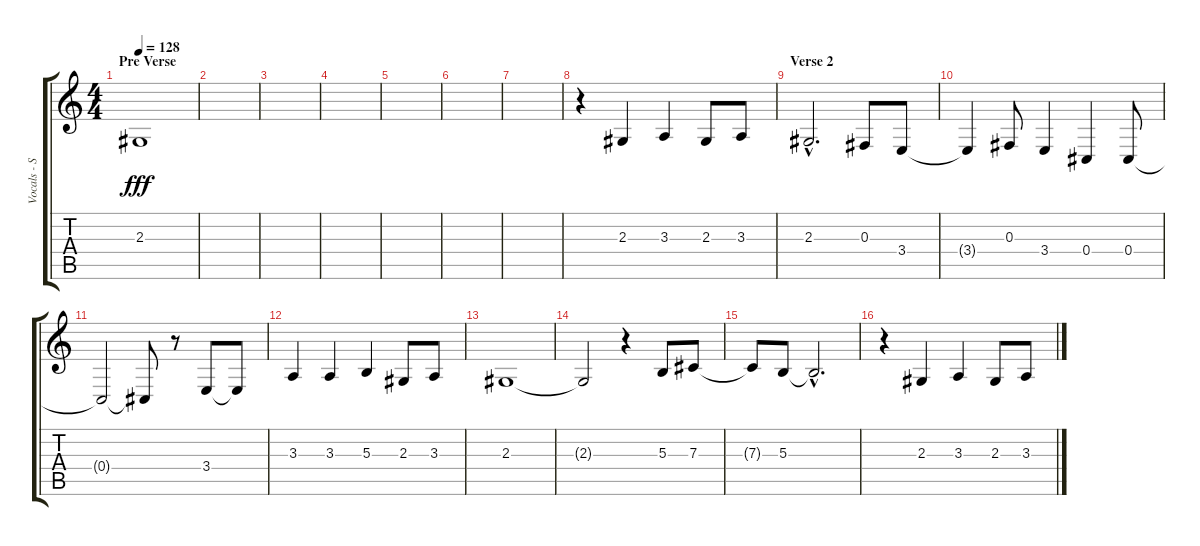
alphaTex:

\track ("Vocals - Shaun Morgan" "Vocals - S") {instrument oboe}
\staff {score tabs}
\tuning (Eb4 Bb3 Gb3 Db3 Ab2 Eb2) {hide}
\ts (4 4)
\section ("" "Pre Verse")
\tempo 128
\clef g2
\ks c
2.3.1{dy fff} |
|
|
|
|
|
|
r.4 2.3.4 3.3.4 2.3.8 3.3.8 |
\section ("" "Verse 2")
2.3{hac}.2{d} 0.3.8 3.4.8 |
3.4{t}.4 0.3.8 3.4.4 0.4.4 0.4.8 |
0.4{t}.2 0.4{t}.8 r.8 3.4.8 3.4{t}.8 |
3.3.4 3.3.4 5.3.4 2.3.8 3.3.8 |
2.3.1 |
2.3{t}.2 r.4 5.3.8 7.3.8 |
7.3{t}.8 5.3.8 5.3{hac t}.2{d} |
r.4 2.3.4 3.3.4 2.3.8 3.3.8
